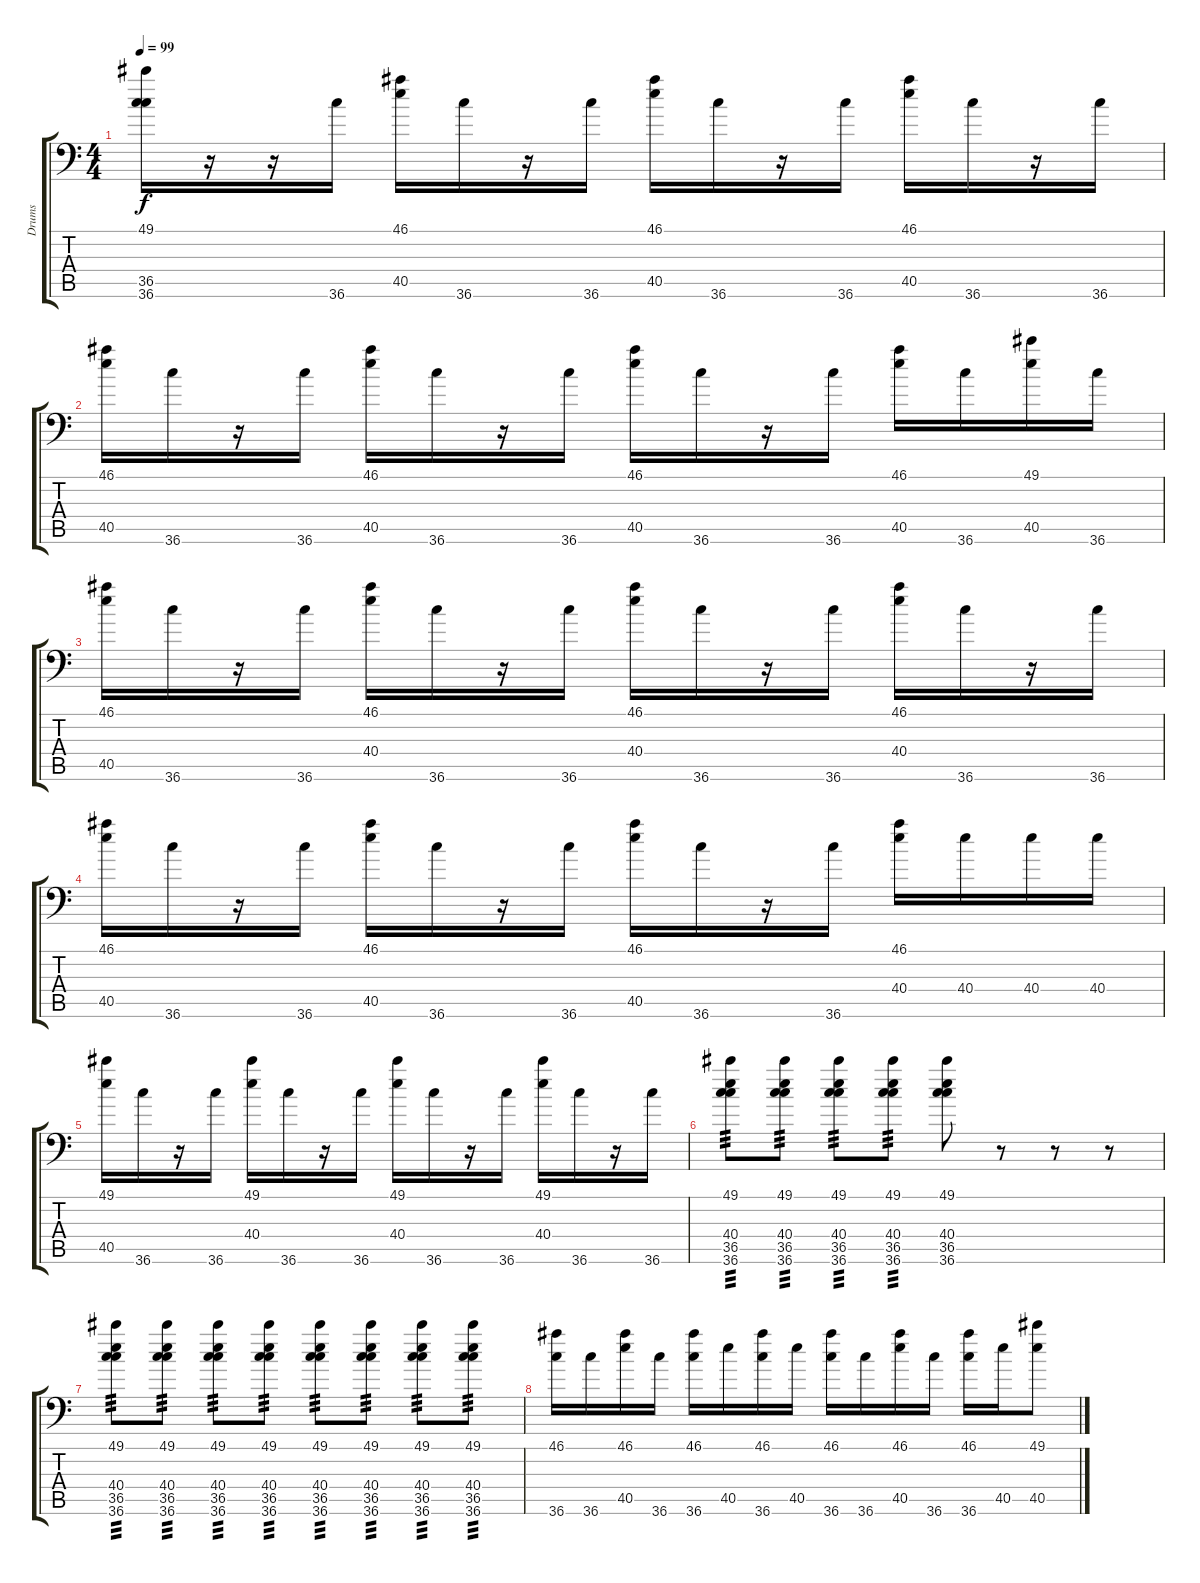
\track ("Drums" "Drums") {solo instrument electricguitarclean}
\staff {score tabs}
\tuning (C-1 C-1 C-1 C-1 C-1 C-1) {hide}
\ts (4 4)
\tempo 99
\clef f4
\ks c
(49.1 36.5 36.6).16{dy f} r.16 r.16 36.6.16 (46.1 40.5).16 36.6.16 r.16 36.6.16 (46.1 40.5).16 36.6.16 r.16 36.6.16 (46.1 40.5).16 36.6.16 r.16 36.6.16 |
(46.1 40.5).16 36.6.16 r.16 36.6.16 (46.1 40.5).16 36.6.16 r.16 36.6.16 (46.1 40.5).16 36.6.16 r.16 36.6.16 (46.1 40.5).16 36.6.16 (49.1 40.5).16 36.6.16 |
(46.1 40.5).16 36.6.16 r.16 36.6.16 (46.1 40.4).16 36.6.16 r.16 36.6.16 (46.1 40.4).16 36.6.16 r.16 36.6.16 (46.1 40.4).16 36.6.16 r.16 36.6.16 |
(46.1 40.5).16 36.6.16 r.16 36.6.16 (46.1 40.5).16 36.6.16 r.16 36.6.16 (46.1 40.5).16 36.6.16 r.16 36.6.16 (46.1 40.4).16 40.4.16 40.4.16 40.4.16 |
(49.1 40.5).16 36.6.16 r.16 36.6.16 (49.1 40.4).16 36.6.16 r.16 36.6.16 (49.1 40.4).16 36.6.16 r.16 36.6.16 (49.1 40.4).16 36.6.16 r.16 36.6.16 |
(49.1 40.4 36.5 36.6).8{tp 3} (49.1 40.4 36.5 36.6).8{tp 3} (49.1 40.4 36.5 36.6).8{tp 3} (49.1 40.4 36.5 36.6).8{tp 3} (49.1 40.4 36.5 36.6).8 r.8 r.8 r.8 |
(49.1 40.4 36.5 36.6).8{tp 3} (49.1 40.4 36.5 36.6).8{tp 3} (49.1 40.4 36.5 36.6).8{tp 3} (49.1 40.4 36.5 36.6).8{tp 3} (49.1 40.4 36.5 36.6).8{tp 3} (49.1 40.4 36.5 36.6).8{tp 3} (49.1 40.4 36.5 36.6).8{tp 3} (49.1 40.4 36.5 36.6).8{tp 3} |
(46.1 36.6).16 36.6.16 (46.1 40.5).16 36.6.16 (46.1 36.6).16 40.5.16 (46.1 36.6).16 40.5.16 (46.1 36.6).16 36.6.16 (46.1 40.5).16 36.6.16 (46.1 36.6).16 40.5.16 (49.1 40.5).8
